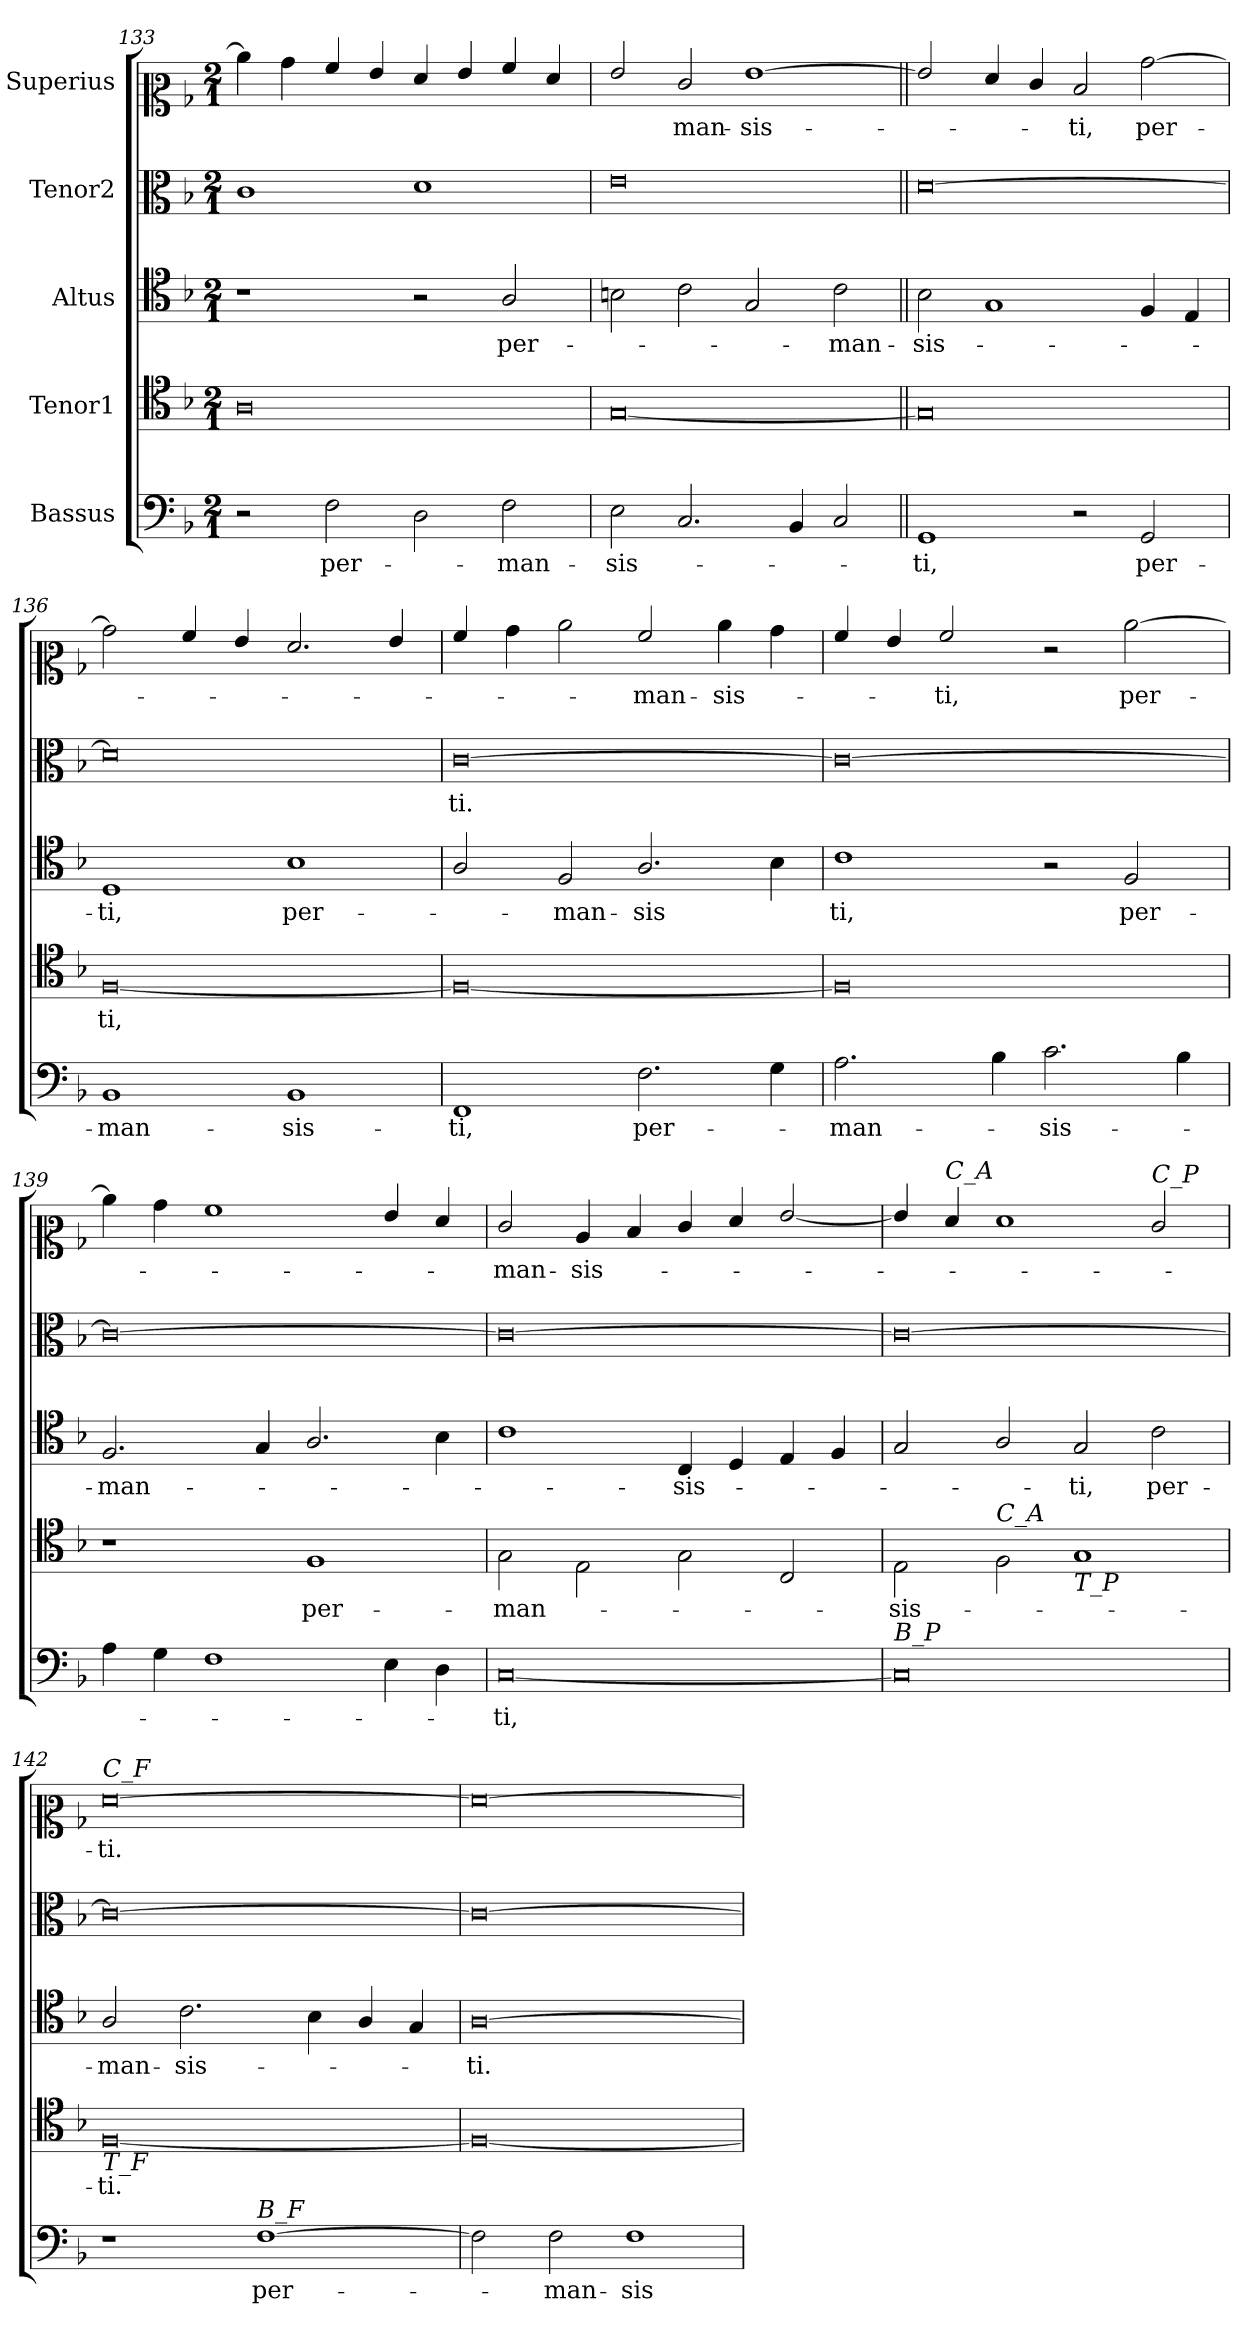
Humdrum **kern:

**kern	**text	**kern	**text	**kern	**text	**kern	**text	**kern	**text
*part5	*part5	*part4	*part4	*part3	*part3	*part2	*part2	*part1	*part1
*staff5	*staff5	*staff4	*staff4	*staff3	*staff3	*staff2	*staff2	*staff1	*staff1
*I"Bassus	*	*I"Tenor1	*	*I"Altus	*	*I"Tenor2	*	*I"Superius	*
*clefF4	*	*clefC4	*	*clefC4	*	*clefC3	*	*clefC2	*
*	*	*	*	*ITrd1c2	*	*	*	*	*
*k[b-]	*	*k[b-]	*	*k[b-e-a-]	*	*k[b-]	*	*k[b-]	*
*F:	*	*F:	*	*E-:	*	*F:	*	*F:	*
*M2/1	*	*M2/1	*	*M2/1	*	*M2/1	*	*M2/1	*
=133	=133	=133	=133	=133	=133	=133	=133	=133	=133
2r	.	0A	.	1r	.	1c	.	4cc\]	.
.	.	.	.	.	.	.	.	4b-\	.
2F\	per-	.	.	.	.	.	.	4a/	.
.	.	.	.	.	.	.	.	4g/	.
2D\	.	.	.	2r	.	1d	.	4f/	.
.	.	.	.	.	.	.	.	4g/	.
2F\	-man-	.	.	2G/	per-	.	.	4a/	.
.	.	.	.	.	.	.	.	4f/	.
=134	=134	=134	=134	=134	=134	=134	=134	=134	=134
2E\	-sis-	[0G	.	2A\	.	0e	.	2g/	.
2.C/	.	.	.	2B-\	.	.	.	2e/	-man-
.	.	.	.	2F/	.	.	.	[1g	-sis-
4BB-/	.	.	.	.	.	.	.	.	.
2C/	.	.	.	2B-\	-man-	.	.	.	.
=135||	=135||	=135||	=135||	=135||	=135||	=135||	=135||	=135||	=135||
1GG	-ti,	0G]	.	2A-\	-sis-	[0d	.	2g/]	.
.	.	.	.	1F	.	.	.	4f/	.
.	.	.	.	.	.	.	.	4e/	.
2r	.	.	.	.	.	.	.	2d/	-ti,
2GG/	per-	.	.	4E-/	.	.	.	[2b-\	per-
.	.	.	.	4D/	.	.	.	.	.
=136	=136	=136	=136	=136	=136	=136	=136	=136	=136
1BB-	-man-	[0F	-ti,	1C	-ti,	0d]	.	2b-\]	.
.	.	.	.	.	.	.	.	4a/	.
.	.	.	.	.	.	.	.	4g/	.
1BB-	-sis-	.	.	1A-	per-	.	.	2.f/	.
.	.	.	.	.	.	.	.	4g/	.
!!LO:LB:g=z
=137	=137	=137	=137	=137	=137	=137	=137	=137	=137
1FF	-ti,	0F_	.	2G/	.	[0c	-ti.	4a/	.
.	.	.	.	.	.	.	.	4b-\	.
.	.	.	.	2E-/	-man-	.	.	2cc\	.
2.F\	per-	.	.	2.G/	-sis	.	.	2a/	-man-
.	.	.	.	.	.	.	.	4cc\	-sis-
4G\	.	.	.	4A-\	.	.	.	4b-\	.
=138	=138	=138	=138	=138	=138	=138	=138	=138	=138
2.A\	-man-	0F]	.	1B-	ti,	0c_	.	4a/	.
.	.	.	.	.	.	.	.	4g/	.
.	.	.	.	.	.	.	.	2a/	-ti,
4B-\	.	.	.	.	.	.	.	.	.
2.c\	-sis-	.	.	2r	.	.	.	2r	.
.	.	.	.	2E-/	per-	.	.	[2cc\	per-
4B-\	.	.	.	.	.	.	.	.	.
=139	=139	=139	=139	=139	=139	=139	=139	=139	=139
4A\	.	1r	.	2.E-/	-man-	0c_	.	4cc\]	.
4G\	.	.	.	.	.	.	.	4b-\	.
1F	.	.	.	.	.	.	.	1a	.
.	.	.	.	4F/	.	.	.	.	.
.	.	1F	per-	2.G/	.	.	.	.	.
4E\	.	.	.	.	.	.	.	4g/	.
4D\	.	.	.	4A-\	.	.	.	4f/	.
=140	=140	=140	=140	=140	=140	=140	=140	=140	=140
[0C	-ti,	2G\	-man-	1B-	.	0c_	.	2e/	-man-
.	.	2E\	.	.	.	.	.	4c/	-sis-
.	.	.	.	.	.	.	.	4d/	.
.	.	2G\	.	4BB-/	-sis-	.	.	4e/	.
.	.	.	.	4C/	.	.	.	4f/	.
.	.	2C/	.	4D/	.	.	.	[2g/	.
.	.	.	.	4E-/	.	.	.	.	.
=141	=141	=141	=141	=141	=141	=141	=141	=141	=141
!LO:TX:a:i:t=B_P	!	!	!	!	!	!	!	!	!
0C]	.	2E\	-sis-	2F/	.	0c_	.	4g/]	.
!	!	!	!	!	!	!	!	!LO:TX:a:i:t=C_A	!
.	.	.	.	.	.	.	.	4f/	.
!	!	!LO:TX:a:i:t=C_A	!	!	!	!	!	!	!
.	.	2F\	.	2G/	.	.	.	1f	.
!	!	!LO:TX:b:i:t=T_P	!	!	!	!	!	!	!
.	.	1G	.	2F/	-ti,	.	.	.	.
!	!	!	!	!	!	!	!	!LO:TX:a:i:t=C_P	!
.	.	.	.	2B-\	per-	.	.	2e/	.
=142	=142	=142	=142	=142	=142	=142	=142	=142	=142
!	!	!	!	!	!	!	!	!LO:TX:a:i:t=C_F	!
!	!	!LO:TX:b:i:t=T_F	!	!	!	!	!	!	!
1r	.	[0F	-ti.	2G/	-man-	0c_	.	[0f	-ti.
.	.	.	.	2.B-\	-sis-	.	.	.	.
!LO:TX:a:i:t=B_F	!	!	!	!	!	!	!	!	!
[1F	per-	.	.	.	.	.	.	.	.
.	.	.	.	4A-\	.	.	.	.	.
.	.	.	.	4G/	.	.	.	.	.
.	.	.	.	4F/	.	.	.	.	.
!!LO:PB:g=z
=143	=143	=143	=143	=143	=143	=143	=143	=143	=143
2F\]	.	0F_	.	[0G	-ti.	0c_	.	0f_	.
2F\	-man-	.	.	.	.	.	.	.	.
1F	-sis-	.	.	.	.	.	.	.	.
=	=	=	=	=	=	=	=	=	=
*-	*-	*-	*-	*-	*-	*-	*-	*-	*-
